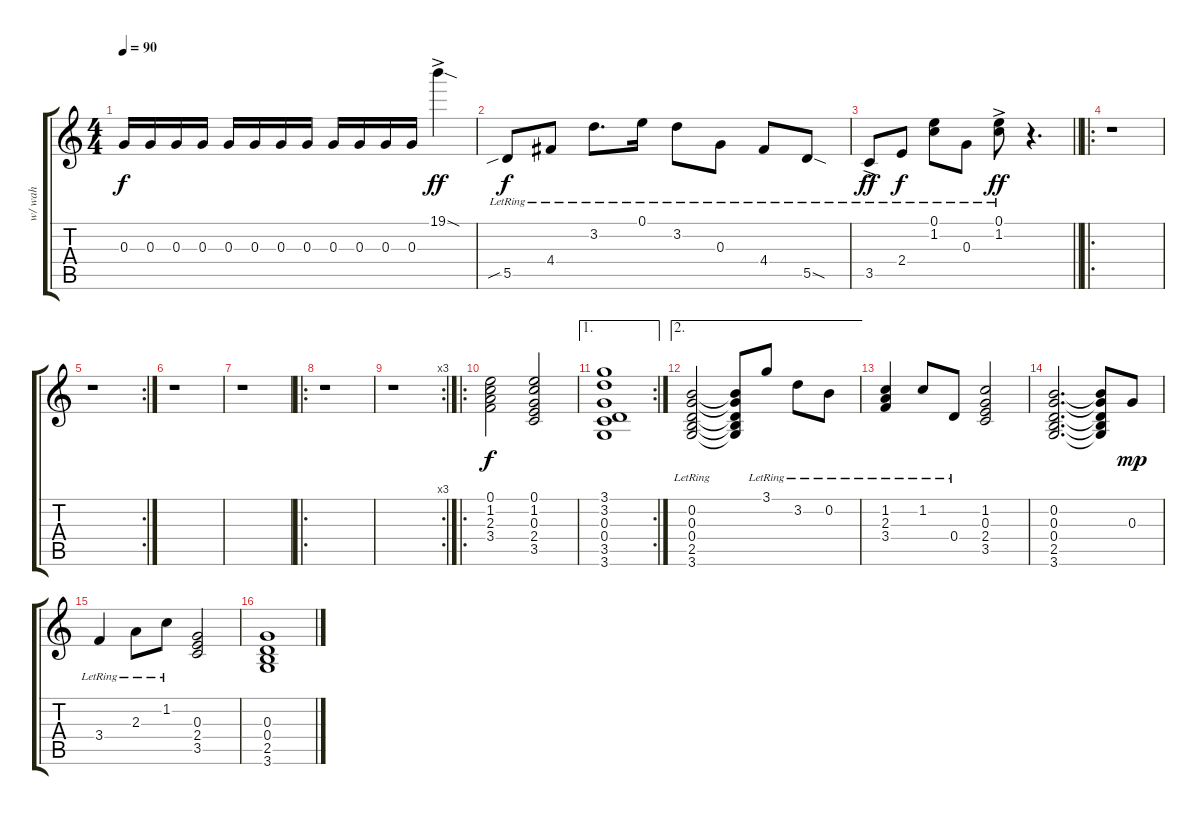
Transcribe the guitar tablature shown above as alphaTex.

\track ("w/ wah" "w/ wah") {instrument overdrivenguitar}
\staff {score tabs}
\tuning (E4 B3 G3 D3 A2 E2) {hide}
\ts (4 4)
\tempo 90
\clef g2
\ks c
0.3.16{dy f} 0.3.16 0.3.16 0.3.16 0.3.16 0.3.16 0.3.16 0.3.16 0.3.16 0.3.16 0.3.16 0.3.16 19.1{sod ac}.4{dy ff} |
5.5{sib lr}.8{dy f} 4.4{lr}.8 3.2{lr}.8{d} 0.1{lr}.16 3.2{lr}.8 0.3{lr}.8 4.4{lr}.8 5.5{sod lr}.8 |
\barLineRight lightlight
3.5{ac lr}.8{dy ff} 2.4{lr}.8{dy f} (0.1{lr} 1.2{lr}).8 0.3{lr}.8 (0.1{ac lr} 1.2{ac lr}).8{dy ff} r.4{d} |
\ro
r.1 |
\rc 2
r.1 |
r.1 |
r.1 |
\ro
r.1 |
\rc 3
r.1 |
\ro
(0.1 1.2 2.3 3.4).2{dy f} (0.1 1.2 0.3 2.4 3.5).2 |
\ae 1
\rc 2
(3.1 3.2 0.3 0.4 3.5 3.6).1 |
\ae 2
(0.2{lr} 0.3{lr} 0.4{lr} 2.5{lr} 3.6{lr}).2 (0.2{t} 0.3{t} 0.4{t} 2.5{t} 3.6{t}).8 3.1{lr}.8 3.2{lr}.8 0.2{lr}.8 |
(1.2{lr} 2.3{lr} 3.4{lr}).4 1.2{lr}.8 0.4{lr}.8 (1.2 0.3 2.4 3.5).2 |
(0.2 0.3 0.4 2.5 3.6).2{d} (0.2{t} 0.3{t} 0.4{t} 2.5{t} 3.6{t}).8 0.3.8{dy mp} |
3.4{lr}.4 2.3{lr}.8 1.2{lr}.8 (0.3 2.4 3.5).2 |
(0.3 0.4 2.5 3.6).1
